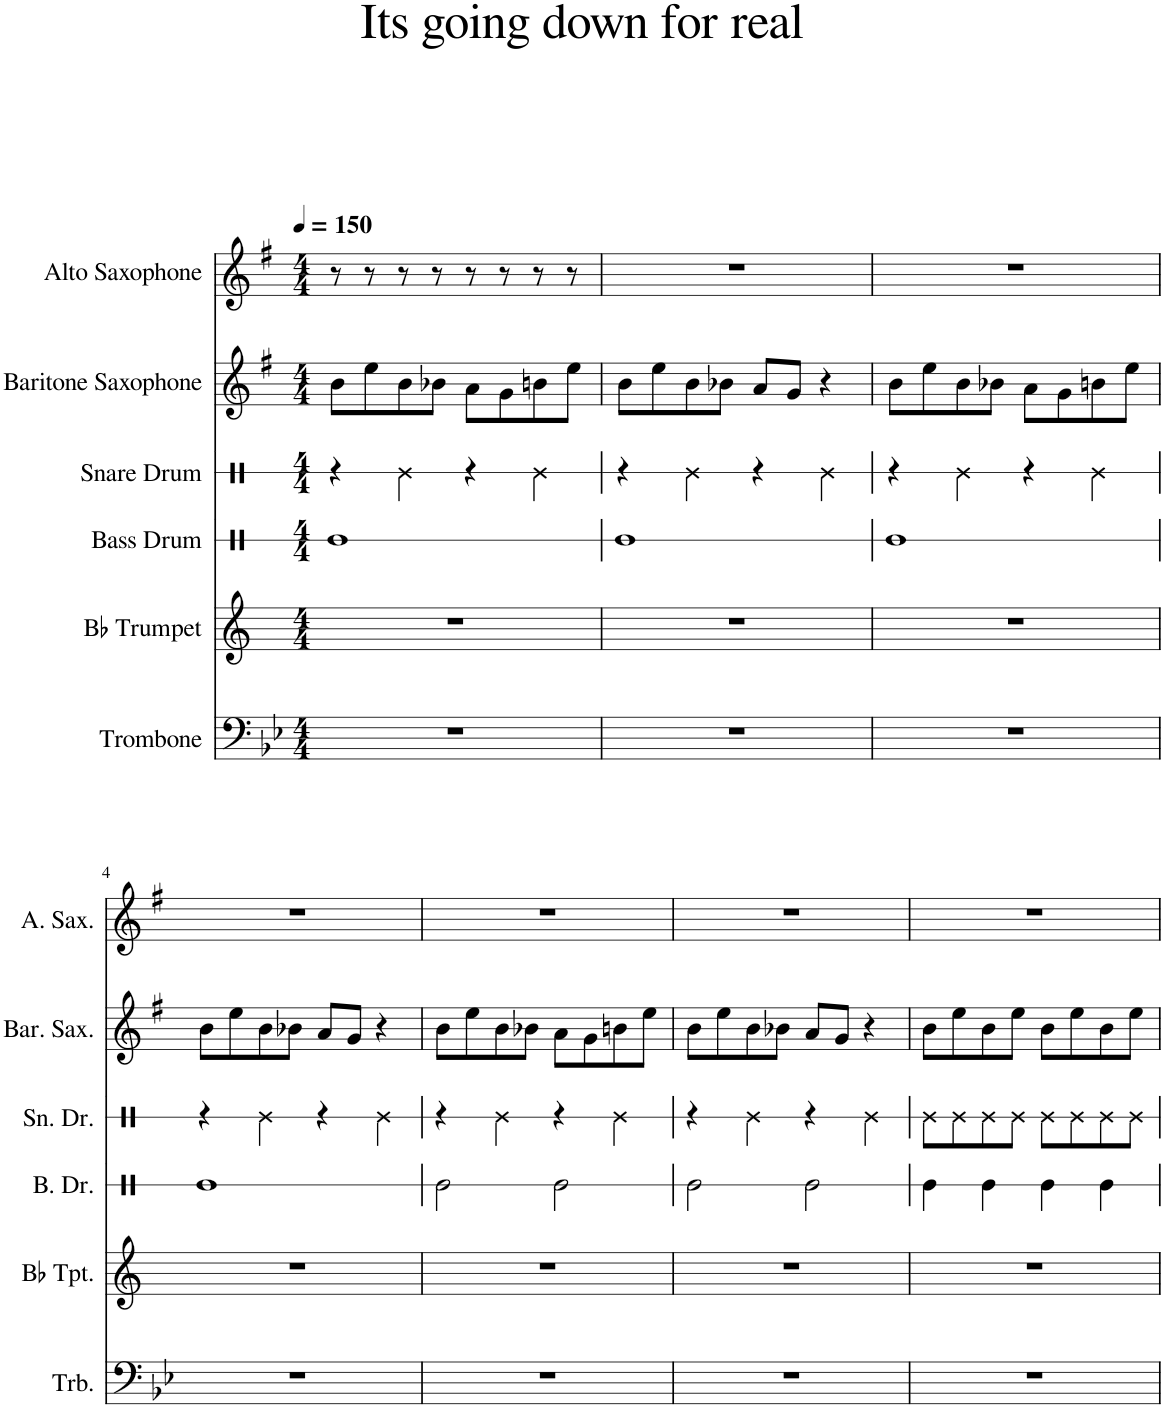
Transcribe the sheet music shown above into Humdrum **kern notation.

**kern	**kern	**kern	**kern	**kern	**kern
*part6	*part5	*part4	*part3	*part2	*part1
*staff6	*staff5	*staff4	*staff3	*staff2	*staff1
*I"Trombone	*I"Bb Trumpet	*I"Bass Drum	*I"Snare Drum	*I"Baritone Saxophone	*I"Alto Saxophone
*I'Trb.	*I'Bb Tpt.	*I'B. Dr.	*I'Sn. Dr.	*I'Bar. Sax.	*I'A. Sax.
*	*	*stria1	*stria1	*	*
*clefF4	*clefG2	*clefX	*clefX	*clefG2	*clefG2
*	*Trd1c2	*	*	*Trd12c21	*Trd5c9
*k[b-e-]	*k[]	*k[]	*k[]	*k[f#]	*k[f#]
*M4/4	*M4/4	*M4/4	*M4/4	*M4/4	*M4/4
*MM150	*MM150	*MM150	*MM150	*MM150	*MM150
=1	=1	=1	=1	=1	=1
1r	1r	1Re	4r	8b\L	8r
.	.	.	.	8ee\	8r
.	.	.	4Re\	8b\	8r
.	.	.	.	8b-X\J	8r
.	.	.	4r	8a\L	8r
.	.	.	.	8g\	8r
.	.	.	4Re\	8bn\	8r
.	.	.	.	8ee\J	8r
=2	=2	=2	=2	=2	=2
1r	1r	1Re	4r	8b\L	1r
.	.	.	.	8ee\	.
.	.	.	4Re\	8b\	.
.	.	.	.	8b-X\J	.
.	.	.	4r	8a/L	.
.	.	.	.	8g/J	.
.	.	.	4Re\	4r	.
=3	=3	=3	=3	=3	=3
1r	1r	1Re	4r	8b\L	1r
.	.	.	.	8ee\	.
.	.	.	4Re\	8b\	.
.	.	.	.	8b-X\J	.
.	.	.	4r	8a\L	.
.	.	.	.	8g\	.
.	.	.	4Re\	8bn\	.
.	.	.	.	8ee\J	.
!!LO:LB:g=z
=4	=4	=4	=4	=4	=4
1r	1r	1Re	4r	8b\L	1r
.	.	.	.	8ee\	.
.	.	.	4Re\	8b\	.
.	.	.	.	8b-X\J	.
.	.	.	4r	8a/L	.
.	.	.	.	8g/J	.
.	.	.	4Re\	4r	.
=5	=5	=5	=5	=5	=5
1r	1r	2Re\	4r	8b\L	1r
.	.	.	.	8ee\	.
.	.	.	4Re\	8b\	.
.	.	.	.	8b-X\J	.
.	.	2Re\	4r	8a\L	.
.	.	.	.	8g\	.
.	.	.	4Re\	8bn\	.
.	.	.	.	8ee\J	.
=6	=6	=6	=6	=6	=6
1r	1r	2Re\	4r	8b\L	1r
.	.	.	.	8ee\	.
.	.	.	4Re\	8b\	.
.	.	.	.	8b-X\J	.
.	.	2Re\	4r	8a/L	.
.	.	.	.	8g/J	.
.	.	.	4Re\	4r	.
=7	=7	=7	=7	=7	=7
1r	1r	4Re\	8Re\L	8b\L	1r
.	.	.	8Re\	8ee\	.
.	.	4Re\	8Re\	8b\	.
.	.	.	8Re\J	8ee\J	.
.	.	4Re\	8Re\L	8b\L	.
.	.	.	8Re\	8ee\	.
.	.	4Re\	8Re\	8b\	.
.	.	.	8Re\J	8ee\J	.
=	=	=	=	=	=
*-	*-	*-	*-	*-	*-
